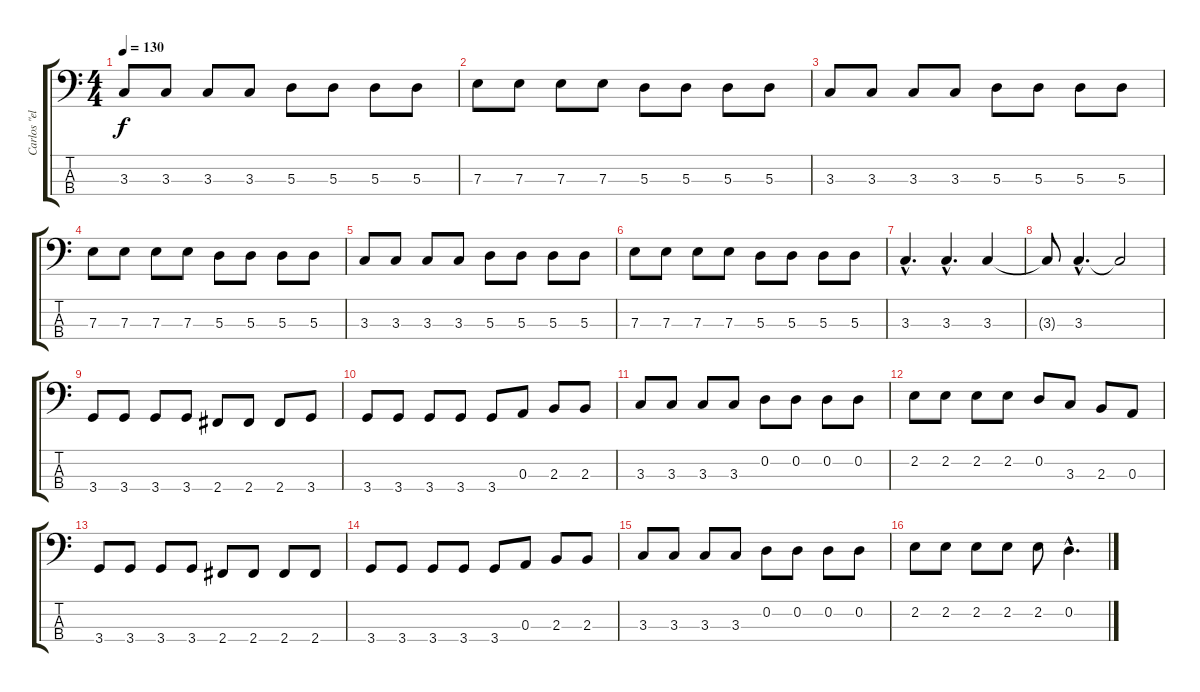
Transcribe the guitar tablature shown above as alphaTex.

\track ("Carlos \"el sucio\" (bajo)" "Carlos \"el") {instrument distortionguitar}
\staff {score tabs}
\tuning (G2 D2 A1 E1) {hide}
\ts (4 4)
\tempo 130
\clef f4
\ks c
3.3.8{dy f} 3.3.8 3.3.8 3.3.8 5.3.8 5.3.8 5.3.8 5.3.8 |
7.3.8 7.3.8 7.3.8 7.3.8 5.3.8 5.3.8 5.3.8 5.3.8 |
3.3.8 3.3.8 3.3.8 3.3.8 5.3.8 5.3.8 5.3.8 5.3.8 |
7.3.8 7.3.8 7.3.8 7.3.8 5.3.8 5.3.8 5.3.8 5.3.8 |
3.3.8 3.3.8 3.3.8 3.3.8 5.3.8 5.3.8 5.3.8 5.3.8 |
7.3.8 7.3.8 7.3.8 7.3.8 5.3.8 5.3.8 5.3.8 5.3.8 |
3.3{hac}.4{d} 3.3{hac}.4{d} 3.3.4 |
3.3{t}.8 3.3{hac}.4{d} 3.3{t}.2 |
3.4.8 3.4.8 3.4.8 3.4.8 2.4.8 2.4.8 2.4.8 3.4.8 |
3.4.8 3.4.8 3.4.8 3.4.8 3.4.8 0.3.8 2.3.8 2.3.8 |
3.3.8 3.3.8 3.3.8 3.3.8 0.2.8 0.2.8 0.2.8 0.2.8 |
2.2.8 2.2.8 2.2.8 2.2.8 0.2.8 3.3.8 2.3.8 0.3.8 |
3.4.8 3.4.8 3.4.8 3.4.8 2.4.8 2.4.8 2.4.8 2.4.8 |
3.4.8 3.4.8 3.4.8 3.4.8 3.4.8 0.3.8 2.3.8 2.3.8 |
3.3.8 3.3.8 3.3.8 3.3.8 0.2.8 0.2.8 0.2.8 0.2.8 |
2.2.8 2.2.8 2.2.8 2.2.8 2.2.8 0.2{hac}.4{d}
